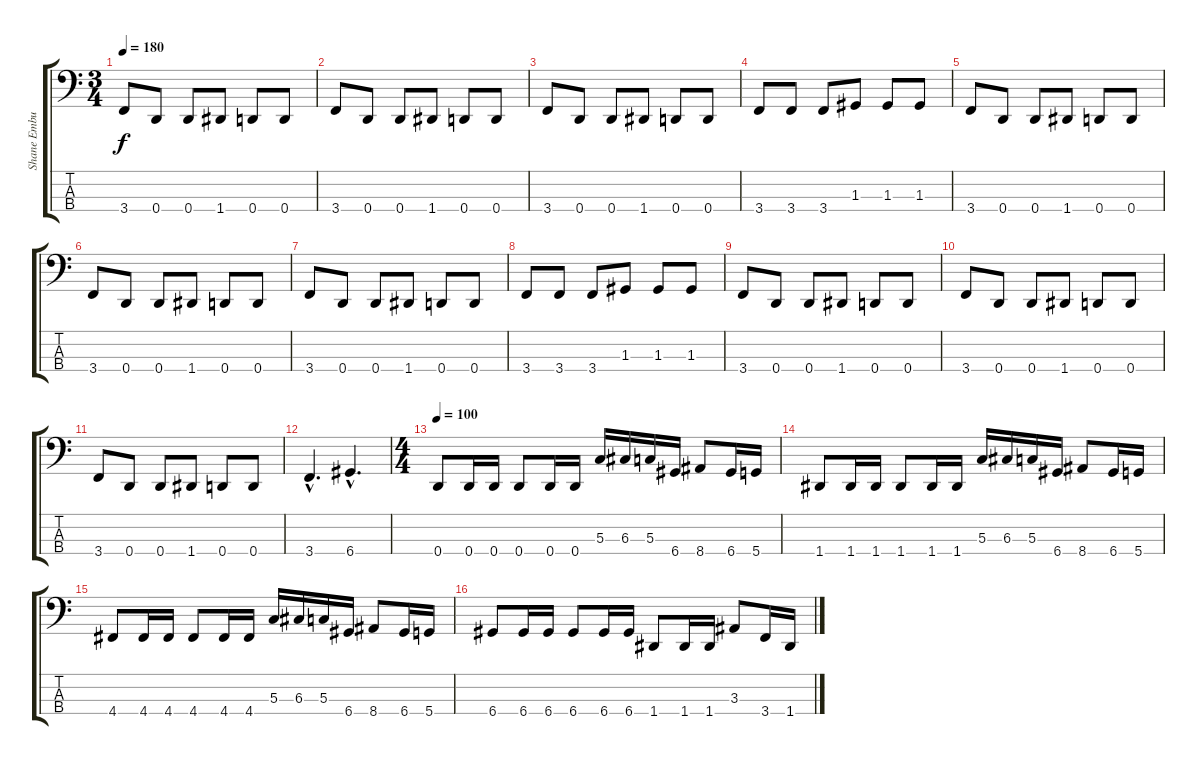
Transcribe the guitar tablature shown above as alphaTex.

\track ("Shane Embury (Bass)" "Shane Embu") {instrument electricbassfinger}
\staff {score tabs}
\tuning (F2 C2 G1 D1) {hide}
\ts (3 4)
\tempo 180
\clef f4
\ks c
3.4.8{dy f} 0.4.8 0.4.8 1.4.8 0.4.8 0.4.8 |
3.4.8 0.4.8 0.4.8 1.4.8 0.4.8 0.4.8 |
3.4.8 0.4.8 0.4.8 1.4.8 0.4.8 0.4.8 |
3.4.8 3.4.8 3.4.8 1.3.8 1.3.8 1.3.8 |
3.4.8 0.4.8 0.4.8 1.4.8 0.4.8 0.4.8 |
3.4.8 0.4.8 0.4.8 1.4.8 0.4.8 0.4.8 |
3.4.8 0.4.8 0.4.8 1.4.8 0.4.8 0.4.8 |
3.4.8 3.4.8 3.4.8 1.3.8 1.3.8 1.3.8 |
3.4.8 0.4.8 0.4.8 1.4.8 0.4.8 0.4.8 |
3.4.8 0.4.8 0.4.8 1.4.8 0.4.8 0.4.8 |
3.4.8 0.4.8 0.4.8 1.4.8 0.4.8 0.4.8 |
3.4{hac}.4{d} 6.4{hac}.4{d} |
\ts (4 4)
\tempo 100
0.4.8 0.4.16 0.4.16 0.4.8 0.4.16 0.4.16 5.3.16 6.3.16 5.3.16 6.4.16 8.4.8 6.4.16 5.4.16 |
1.4.8 1.4.16 1.4.16 1.4.8 1.4.16 1.4.16 5.3.16 6.3.16 5.3.16 6.4.16 8.4.8 6.4.16 5.4.16 |
4.4.8 4.4.16 4.4.16 4.4.8 4.4.16 4.4.16 5.3.16 6.3.16 5.3.16 6.4.16 8.4.8 6.4.16 5.4.16 |
6.4.8 6.4.16 6.4.16 6.4.8 6.4.16 6.4.16 1.4.8 1.4.16 1.4.16 3.3.8 3.4.16 1.4.16
